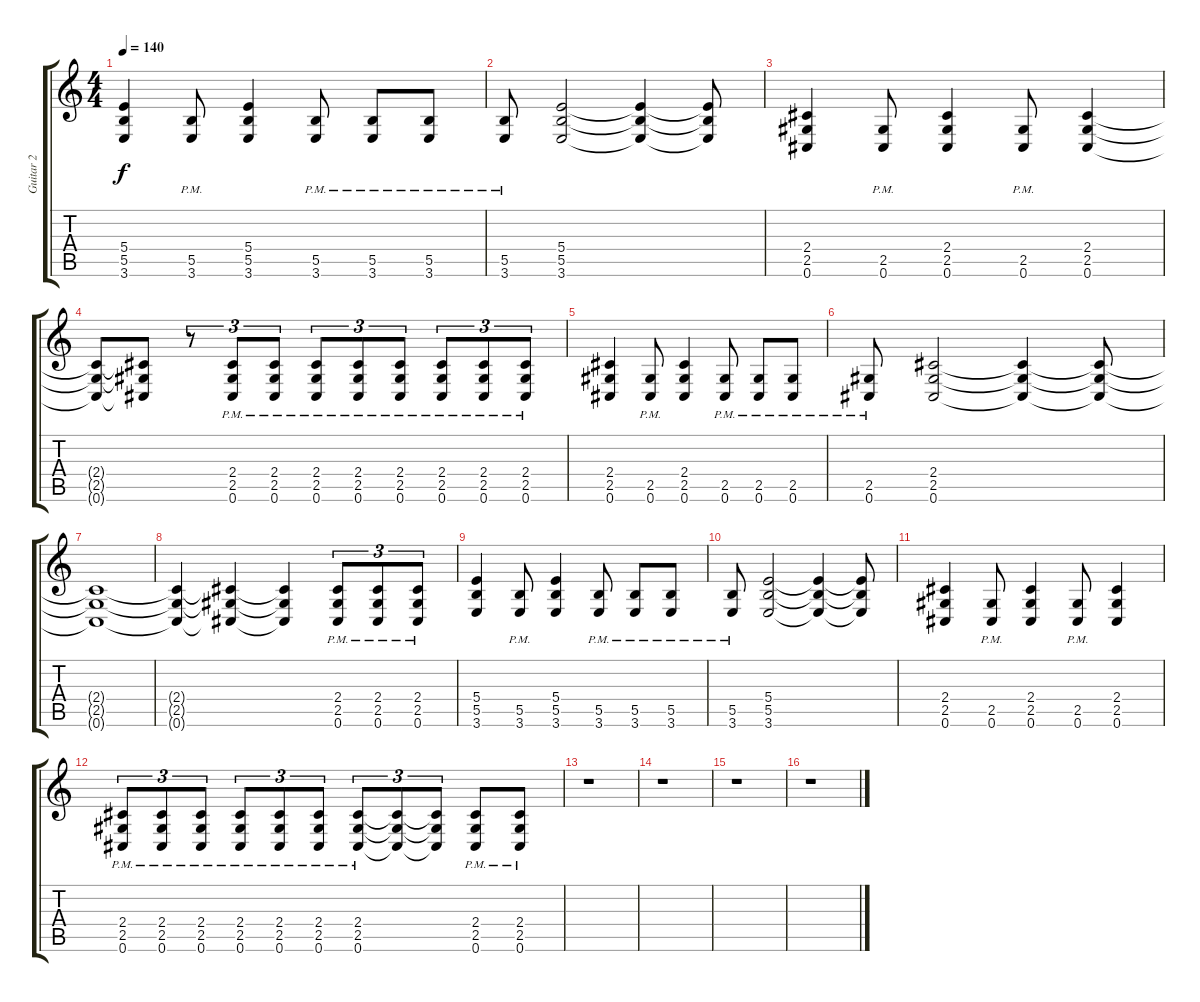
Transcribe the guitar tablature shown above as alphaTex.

\track ("Guitar 2" "Guitar 2") {instrument distortionguitar}
\staff {score tabs}
\tuning (Db4 Ab3 E3 B2 Gb2 Db2) {hide}
\ts (4 4)
\tempo 140
\clef g2
\ks c
(5.4 5.5 3.6).4{dy f} (5.5 3.6{pm}).8 (5.4 5.5 3.6).4 (5.5 3.6{pm}).8 (5.5 3.6{pm}).8 (5.5 3.6{pm}).8 |
(5.5 3.6{pm}).8 (5.4 5.5 3.6).2 (5.4{t} 5.5{t} 3.6{t}).4 (5.4{t} 5.5{t} 3.6{t}).8 |
(2.4 2.5 0.6).4 (2.5 0.6{pm}).8 (2.4 2.5 0.6).4 (2.5 0.6{pm}).8 (2.4 2.5 0.6).4 |
(2.4{t} 2.5{t} 0.6{t}).8 (2.4{t} 2.5{t} 0.6{t}).8 r.8{tu (3 2)} (2.4{pm} 2.5{pm} 0.6{pm}).8{tu (3 2)} (2.4{pm} 2.5{pm} 0.6{pm}).8{tu (3 2)} (2.4{pm} 2.5{pm} 0.6{pm}).8{tu (3 2)} (2.4{pm} 2.5{pm} 0.6{pm}).8{tu (3 2)} (2.4{pm} 2.5{pm} 0.6{pm}).8{tu (3 2)} (2.4{pm} 2.5{pm} 0.6{pm}).8{tu (3 2)} (2.4{pm} 2.5{pm} 0.6{pm}).8{tu (3 2)} (2.4{pm} 2.5{pm} 0.6{pm}).8{tu (3 2)} |
(2.4 2.5 0.6).4 (2.5 0.6{pm}).8 (2.4 2.5 0.6).4 (2.5 0.6{pm}).8 (2.5 0.6{pm}).8 (2.5 0.6{pm}).8 |
(2.5 0.6{pm}).8 (2.4 2.5 0.6).2 (2.4{t} 2.5{t} 0.6{t}).4 (2.4{t} 2.5{t} 0.6{t}).8 |
(2.4{t} 2.5{t} 0.6{t}).1 |
(2.4{t} 2.5{t} 0.6{t}).4 (2.4{t} 2.5{t} 0.6{t}).4 (2.4{t} 2.5{t} 0.6{t}).4 (2.4{pm} 2.5{pm} 0.6{pm}).8{tu (3 2)} (2.4{pm} 2.5{pm} 0.6{pm}).8{tu (3 2)} (2.4{pm} 2.5{pm} 0.6{pm}).8{tu (3 2)} |
(5.4 5.5 3.6).4 (5.5 3.6{pm}).8 (5.4 5.5 3.6).4 (5.5 3.6{pm}).8 (5.5 3.6{pm}).8 (5.5 3.6{pm}).8 |
(5.5 3.6{pm}).8 (5.4 5.5 3.6).2 (5.4{t} 5.5{t} 3.6{t}).4 (5.4{t} 5.5{t} 3.6{t}).8 |
(2.4 2.5 0.6).4 (2.5 0.6{pm}).8 (2.4 2.5 0.6).4 (2.5 0.6{pm}).8 (2.4 2.5 0.6).4 |
(2.4 2.5{pm} 0.6{pm}).8{tu (3 2)} (2.4 2.5{pm} 0.6{pm}).8{tu (3 2)} (2.4 2.5{pm} 0.6{pm}).8{tu (3 2)} (2.4 2.5{pm} 0.6{pm}).8{tu (3 2)} (2.4 2.5{pm} 0.6{pm}).8{tu (3 2)} (2.4 2.5{pm} 0.6{pm}).8{tu (3 2)} (2.4 2.5{pm} 0.6{pm}).8{tu (3 2)} (2.4{t} 2.5{t} 0.6{t}).8{tu (3 2)} (2.4{t} 2.5{t} 0.6{t}).8{tu (3 2)} (2.4{pm} 2.5{pm} 0.6{pm}).8 (2.4 2.5{pm} 0.6{pm}).8 |
r.1 |
r.1 |
r.1 |
r.1
